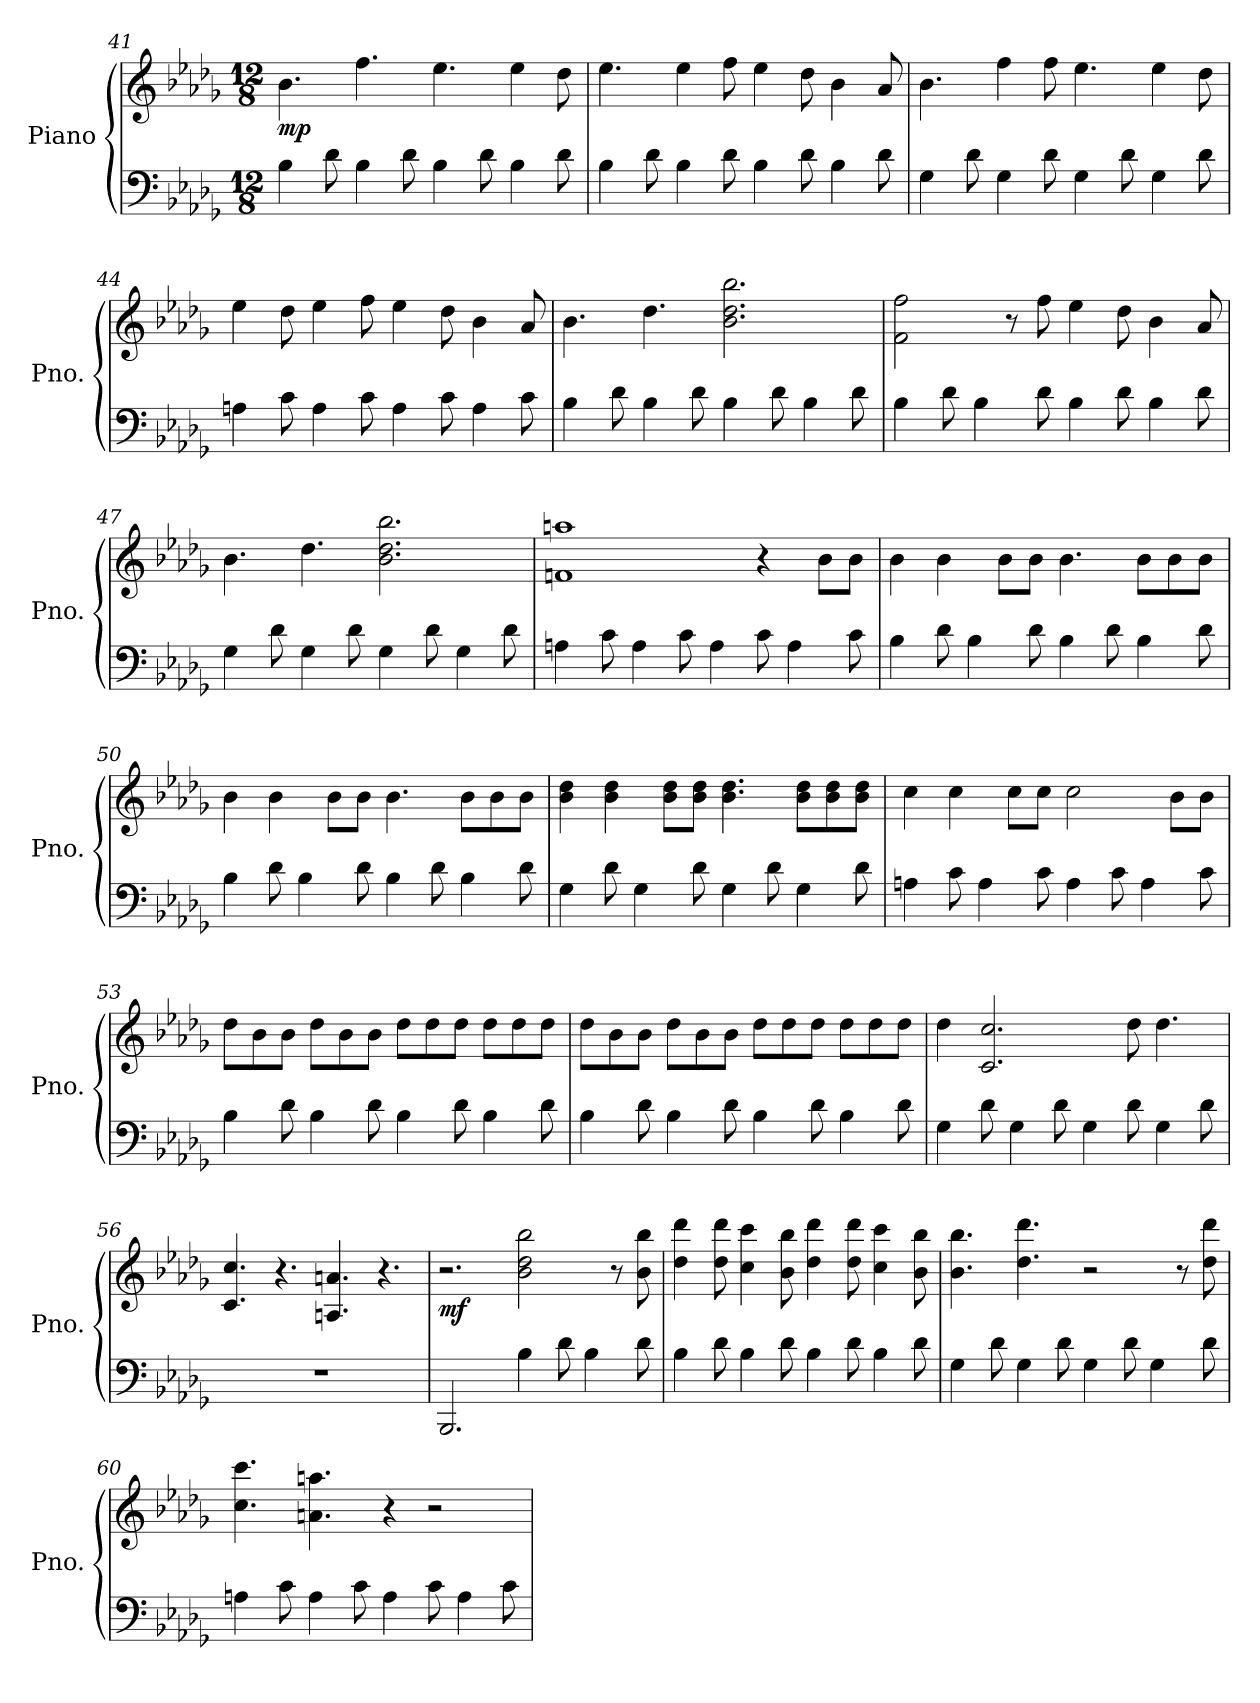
**kern	**kern	**dynam
*part1	*part1	*part1
*staff2	*staff1	*staff1/2
*I"Piano	*	*
*I'Pno.	*	*
!!LO:LB:g=z
*clefF4	*clefG2	*
*k[b-e-a-d-g-]	*k[b-e-a-d-g-]	*
*M12/8	*M12/8	*
=41	=41	=41
!	!	!LO:DY:b
4B-\	4.b-\	mp
8d-\	.	.
4B-\	4.ff\	.
8d-\	.	.
4B-\	4.ee-\	.
8d-\	.	.
4B-\	4ee-\	.
8d-\	8dd-\	.
=42	=42	=42
4B-\	4.ee-\	.
8d-\	.	.
4B-\	4ee-\	.
8d-\	8ff\	.
4B-\	4ee-\	.
8d-\	8dd-\	.
4B-\	4b-\	.
8d-\	8a-/	.
=43	=43	=43
4G-\	4.b-\	.
8d-\	.	.
4G-\	4ff\	.
8d-\	8ff\	.
4G-\	4.ee-\	.
8d-\	.	.
4G-\	4ee-\	.
8d-\	8dd-\	.
=44	=44	=44
4An\	4ee-\	.
8c\	8dd-\	.
4A\	4ee-\	.
8c\	8ff\	.
4A\	4ee-\	.
8c\	8dd-\	.
4A\	4b-\	.
8c\	8a-/	.
=45	=45	=45
4B-\	4.b-\	.
8d-\	.	.
4B-\	4.dd-\	.
8d-\	.	.
4B-\	2.b-\ 2.dd-\ 2.bb-\	.
8d-\	.	.
4B-\	.	.
8d-\	.	.
!!LO:PB:g=z
=46	=46	=46
4B-\	2f\ 2ff\	.
8d-\	.	.
4B-\	.	.
.	8r	.
8d-\	8ff\	.
4B-\	4ee-\	.
8d-\	8dd-\	.
4B-\	4b-\	.
8d-\	8a-/	.
=47	=47	=47
4G-\	4.b-\	.
8d-\	.	.
4G-\	4.dd-\	.
8d-\	.	.
4G-\	2.b-\ 2.dd-\ 2.bb-\	.
8d-\	.	.
4G-\	.	.
8d-\	.	.
=48	=48	=48
4An\	1fn 1aan	.
8c\	.	.
4A\	.	.
8c\	.	.
4A\	.	.
8c\	4r	.
4A\	.	.
.	8b-\L	.
8c\	8b-\J	.
=49	=49	=49
4B-\	4b-\	.
8d-\	4b-\	.
4B-\	.	.
.	8b-\L	.
8d-\	8b-\J	.
4B-\	4.b-\	.
8d-\	.	.
4B-\	8b-\L	.
.	8b-\	.
8d-\	8b-\J	.
=50	=50	=50
4B-\	4b-\	.
8d-\	4b-\	.
4B-\	.	.
.	8b-\L	.
8d-\	8b-\J	.
4B-\	4.b-\	.
8d-\	.	.
4B-\	8b-\L	.
.	8b-\	.
8d-\	8b-\J	.
!!LO:LB:g=z
=51	=51	=51
4G-\	4b-\ 4dd-\	.
8d-\	4b-\ 4dd-\	.
4G-\	.	.
.	8b-\ 8dd-\L	.
8d-\	8b-\ 8dd-\J	.
4G-\	4.b-\ 4.dd-\	.
8d-\	.	.
4G-\	8b-\ 8dd-\L	.
.	8b-\ 8dd-\	.
8d-\	8b-\ 8dd-\J	.
=52	=52	=52
4An\	4cc\	.
8c\	4cc\	.
4A\	.	.
.	8cc\L	.
8c\	8cc\J	.
4A\	2cc\	.
8c\	.	.
4A\	.	.
.	8b-\L	.
8c\	8b-\J	.
=53	=53	=53
4B-\	8dd-\L	.
.	8b-\	.
8d-\	8b-\J	.
4B-\	8dd-\L	.
.	8b-\	.
8d-\	8b-\J	.
4B-\	8dd-\L	.
.	8dd-\	.
8d-\	8dd-\J	.
4B-\	8dd-\L	.
.	8dd-\	.
8d-\	8dd-\J	.
=54	=54	=54
4B-\	8dd-\L	.
.	8b-\	.
8d-\	8b-\J	.
4B-\	8dd-\L	.
.	8b-\	.
8d-\	8b-\J	.
4B-\	8dd-\L	.
.	8dd-\	.
8d-\	8dd-\J	.
4B-\	8dd-\L	.
.	8dd-\	.
8d-\	8dd-\J	.
!!LO:LB:g=z
=55	=55	=55
4G-\	4dd-\	.
8d-\	2.c/ 2.cc/	.
4G-\	.	.
8d-\	.	.
4G-\	.	.
8d-\	8dd-\	.
4G-\	4.dd-\	.
8d-\	.	.
=56	=56	=56
1.r	4.c/ 4.cc/	.
.	4.r	.
.	4.An/ 4.an/	.
.	4.r	.
=57	=57	=57
!	!	!LO:DY:b
2.BBB-/	2.r	mf
4B-\	2b-\ 2dd-\ 2bb-\	.
8d-\	.	.
4B-\	.	.
.	8r	.
8d-\	8b-\ 8bb-\	.
=58	=58	=58
4B-\	4dd-\ 4ddd-\	.
8d-\	8dd-\ 8ddd-\	.
4B-\	4cc\ 4ccc\	.
8d-\	8b-\ 8bb-\	.
4B-\	4dd-\ 4ddd-\	.
8d-\	8dd-\ 8ddd-\	.
4B-\	4cc\ 4ccc\	.
8d-\	8b-\ 8bb-\	.
=59	=59	=59
4G-\	4.b-\ 4.bb-\	.
8d-\	.	.
4G-\	4.dd-\ 4.ddd-\	.
8d-\	.	.
4G-\	2r	.
8d-\	.	.
4G-\	.	.
.	8r	.
8d-\	8dd-\ 8ddd-\	.
!!LO:LB:g=z
=60	=60	=60
4An\	4.cc\ 4.ccc\	.
8c\	.	.
4A\	4.an\ 4.aan\	.
8c\	.	.
4A\	4r	.
8c\	2r	.
4A\	.	.
8c\	.	.
=	=	=
*-	*-	*-
